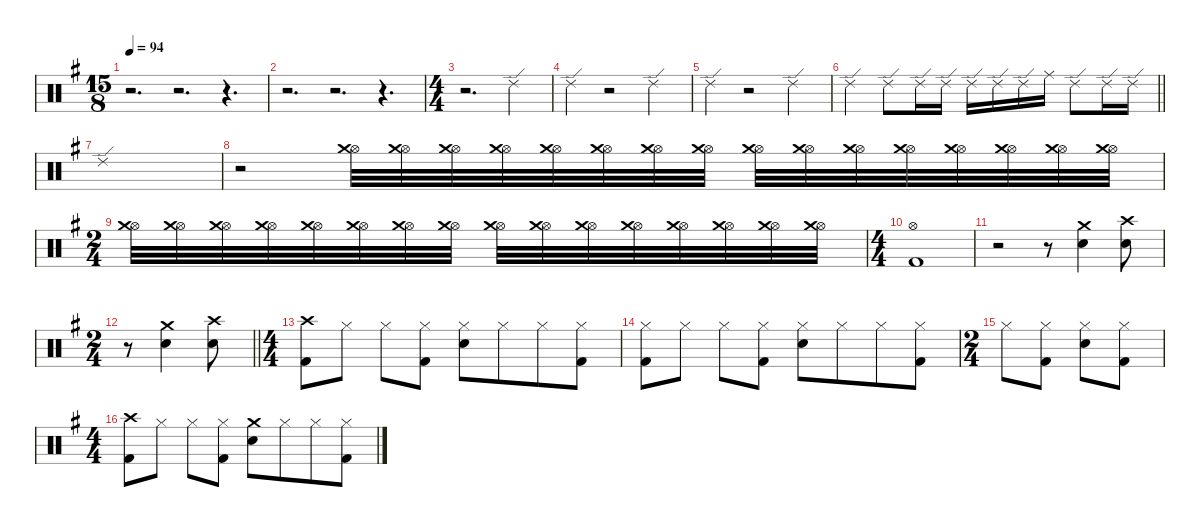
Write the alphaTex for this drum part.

\defaultSystemsLayout 4
\hideDynamics
\bracketExtendMode nobrackets
\singleTrackTrackNamePolicy hidden
\multiTrackTrackNamePolicy hidden
\firstSystemTrackNameMode fullname
\firstSystemTrackNameOrientation horizontal
\otherSystemsTrackNameOrientation horizontal
\track ("Lars Ulrich" "drm.") {instrument percussion}
\staff {score}
\articulation defaults
\ts (15 8)
\beaming (8 15)
\tempo 94
\clef neutral
\ks eminor
r.2{d dy mp beam Down} r.2{d beam Down} r.4{d beam Down} |
r.2{d beam Down} r.2{d beam Down} r.4{d beam Down} |
\ts (4 4)
\beaming (8 2 2 2 2)
r.2{d beam Down} "Ride (edge) 2"{acc forcenatural}.4{beam Down} |
"Ride (edge) 2"{acc forcenatural}.4{dy p beam Down} r.2{beam Down} "Ride (edge) 2"{acc forcenatural}.4{dy mp beam Down} |
"Ride (edge) 2"{acc forcenatural}.4{dy p beam Down} r.2{beam Down} "Ride (edge) 2"{acc forcenatural}.4{dy mp beam Down} |
\barLineRight lightlight "Ride (edge) 2"{acc forcenatural}.4{beam Down} "Ride (edge) 2"{acc forcenatural}.8{dy mf beam Down} "Ride (edge) 2"{acc forcenatural}.16{beam Down} "Ride (edge) 2"{acc forcenatural}.16{beam Down} "Ride (edge) 2"{acc forcenatural}.16{beam Down} "Ride (edge) 2"{acc forcenatural}.16{beam Down} "Ride (edge) 2"{acc forcenatural}.16{beam Down} "Ride (middle)"{acc forcenatural}.16{dy mp beam Down} "Ride (edge) 2"{acc forcenatural}.8{dy mf beam Down} "Ride (edge) 2"{acc forcenatural}.16{beam Down} "Ride (edge) 2"{acc forcenatural}.16{beam Down}
|
"Ride (edge) 2"{acc forcenatural}.1{dy mp beam Down} |
r.2{beam Down} ("Hi-Hat (open)"{acc forcenatural} "Crash medium (hit)"{acc forcenatural}).32{dy p beam Down} ("Hi-Hat (open)"{acc forcenatural} "Crash medium (hit)"{acc forcenatural}).32{beam Down} ("Hi-Hat (open)"{acc forcenatural} "Crash medium (hit)"{acc forcenatural}).32{beam Down} ("Hi-Hat (open)"{acc forcenatural} "Crash medium (hit)"{acc forcenatural}).32{beam Down} ("Hi-Hat (open)"{acc forcenatural} "Crash medium (hit)"{acc forcenatural}).32{beam Down} ("Hi-Hat (open)"{acc forcenatural} "Crash medium (hit)"{acc forcenatural}).32{beam Down} ("Hi-Hat (open)"{acc forcenatural} "Crash medium (hit)"{acc forcenatural}).32{beam Down} ("Hi-Hat (open)"{acc forcenatural} "Crash medium (hit)"{acc forcenatural}).32{dy mp beam Down} ("Hi-Hat (open)"{acc forcenatural} "Crash medium (hit)"{acc forcenatural}).32{beam Down} ("Hi-Hat (open)"{acc forcenatural} "Crash medium (hit)"{acc forcenatural}).32{beam Down} ("Hi-Hat (open)"{acc forcenatural} "Crash medium (hit)"{acc forcenatural}).32{beam Down} ("Hi-Hat (open)"{acc forcenatural} "Crash medium (hit)"{acc forcenatural}).32{beam Down} ("Hi-Hat (open)"{acc forcenatural} "Crash medium (hit)"{acc forcenatural}).32{dy p beam Down} ("Hi-Hat (open)"{acc forcenatural} "Crash medium (hit)"{acc forcenatural}).32{beam Down} ("Hi-Hat (open)"{acc forcenatural} "Crash medium (hit)"{acc forcenatural}).32{beam Down} ("Hi-Hat (open)"{acc forcenatural} "Crash medium (hit)"{acc forcenatural}).32{beam Down} |
\ts (2 4)
\beaming (8 2 2)
("Hi-Hat (open)"{acc forcenatural} "Crash medium (hit)"{acc forcenatural}).32{beam Down} ("Hi-Hat (open)"{acc forcenatural} "Crash medium (hit)"{acc forcenatural}).32{beam Down} ("Hi-Hat (open)"{acc forcenatural} "Crash medium (hit)"{acc forcenatural}).32{dy mp beam Down} ("Hi-Hat (open)"{acc forcenatural} "Crash medium (hit)"{acc forcenatural}).32{beam Down} ("Hi-Hat (open)"{acc forcenatural} "Crash medium (hit)"{acc forcenatural}).32{beam Down} ("Hi-Hat (open)"{acc forcenatural} "Crash medium (hit)"{acc forcenatural}).32{beam Down} ("Hi-Hat (open)"{acc forcenatural} "Crash medium (hit)"{acc forcenatural}).32{beam Down} ("Hi-Hat (open)"{acc forcenatural} "Crash medium (hit)"{acc forcenatural}).32{beam Down} ("Hi-Hat (open)"{acc forcenatural} "Crash medium (hit)"{acc forcenatural}).32{beam Down} ("Hi-Hat (open)"{acc forcenatural} "Crash medium (hit)"{acc forcenatural}).32{dy p beam Down} ("Hi-Hat (open)"{acc forcenatural} "Crash medium (hit)"{acc forcenatural}).32{beam Down} ("Hi-Hat (open)"{acc forcenatural} "Crash medium (hit)"{acc forcenatural}).32{dy mf beam Down} ("Hi-Hat (open)"{acc forcenatural} "Crash medium (hit)"{acc forcenatural}).32{beam Down} ("Hi-Hat (open)"{acc forcenatural} "Crash medium (hit)"{acc forcenatural}).32{beam Down} ("Hi-Hat (open)"{acc forcenatural} "Crash medium (hit)"{acc forcenatural}).32{dy mp beam Down} ("Hi-Hat (open)"{acc forcenatural} "Crash medium (hit)"{acc forcenatural}).32{beam Down} |
\ts (4 4)
\beaming (8 2 2 4)
("Hi-Hat (open)"{acc forcenatural} "Kick (hit) 2"{acc forcenatural}).1{dy mf beam Down} |
r.2{beam Down} r.8{beam Down} ("Crash medium (hit)"{acc forcenatural} "Snare (hit) 2"{acc forcenatural}).4{dy f beam Down} ("Crash high (hit)"{acc forcenatural} "Snare (hit) 2"{acc forcenatural}).8{beam Down} |
\ts (2 4)
\beaming (8 2 2)
\barLineRight lightlight
r.8{beam Down} ("Crash medium (hit)"{acc forcenatural} "Snare (hit) 2"{acc forcenatural}).4{beam Down} ("Crash high (hit)"{acc forcenatural} "Snare (hit) 2"{acc forcenatural}).8{beam Down} |
\ts (4 4)
\beaming (8 2 2 4)
("Crash high (hit)"{acc forcenatural} "Kick (hit) 2"{acc forcenatural}).8{beam Down} "Hi-Hat (closed)"{acc forcenatural}.8{dy mf beam Down} "Hi-Hat (closed)"{acc forcenatural}.8{beam Down} ("Hi-Hat (closed)"{acc forcenatural} "Kick (hit) 2"{acc forcenatural}).8{beam Down} ("Hi-Hat (closed)"{acc forcenatural} "Snare (hit) 2"{acc forcenatural}).8{beam Down} "Hi-Hat (closed)"{acc forcenatural}.8{beam Down} "Hi-Hat (closed)"{acc forcenatural}.8{beam Down} ("Hi-Hat (closed)"{acc forcenatural} "Kick (hit) 2"{acc forcenatural}).8{beam Down} |
("Hi-Hat (closed)"{acc forcenatural} "Kick (hit) 2"{acc forcenatural}).8{beam Down} "Hi-Hat (closed)"{acc forcenatural}.8{beam Down} "Hi-Hat (closed)"{acc forcenatural}.8{beam Down} ("Hi-Hat (closed)"{acc forcenatural} "Kick (hit) 2"{acc forcenatural}).8{beam Down} ("Hi-Hat (closed)"{acc forcenatural} "Snare (hit) 2"{acc forcenatural}).8{beam Down} "Hi-Hat (closed)"{acc forcenatural}.8{beam Down} "Hi-Hat (closed)"{acc forcenatural}.8{beam Down} ("Hi-Hat (closed)"{acc forcenatural} "Kick (hit) 2"{acc forcenatural}).8{beam Down} |
\ts (2 4)
\beaming (8 2 2)
"Hi-Hat (closed)"{acc forcenatural}.8{beam Down} ("Hi-Hat (closed)"{acc forcenatural} "Kick (hit) 2"{acc forcenatural}).8{beam Down} ("Hi-Hat (closed)"{acc forcenatural} "Snare (hit) 2"{acc forcenatural}).8{beam Down} ("Hi-Hat (closed)"{acc forcenatural} "Kick (hit) 2"{acc forcenatural}).8{beam Down} |
\ts (4 4)
\beaming (8 2 2 4)
("Crash high (hit)"{acc forcenatural} "Kick (hit) 2"{acc forcenatural}).8{dy f beam Down} "Hi-Hat (closed)"{acc forcenatural}.8{dy mf beam Down} "Hi-Hat (closed)"{acc forcenatural}.8{beam Down} ("Hi-Hat (closed)"{acc forcenatural} "Kick (hit) 2"{acc forcenatural}).8{beam Down} ("Crash medium (hit)"{acc forcenatural} "Snare (hit) 2"{acc forcenatural}).8{beam Down} "Hi-Hat (closed)"{acc forcenatural}.8{beam Down} "Hi-Hat (closed)"{acc forcenatural}.8{beam Down} ("Hi-Hat (closed)"{acc forcenatural} "Kick (hit) 2"{acc forcenatural}).8{beam Down}
